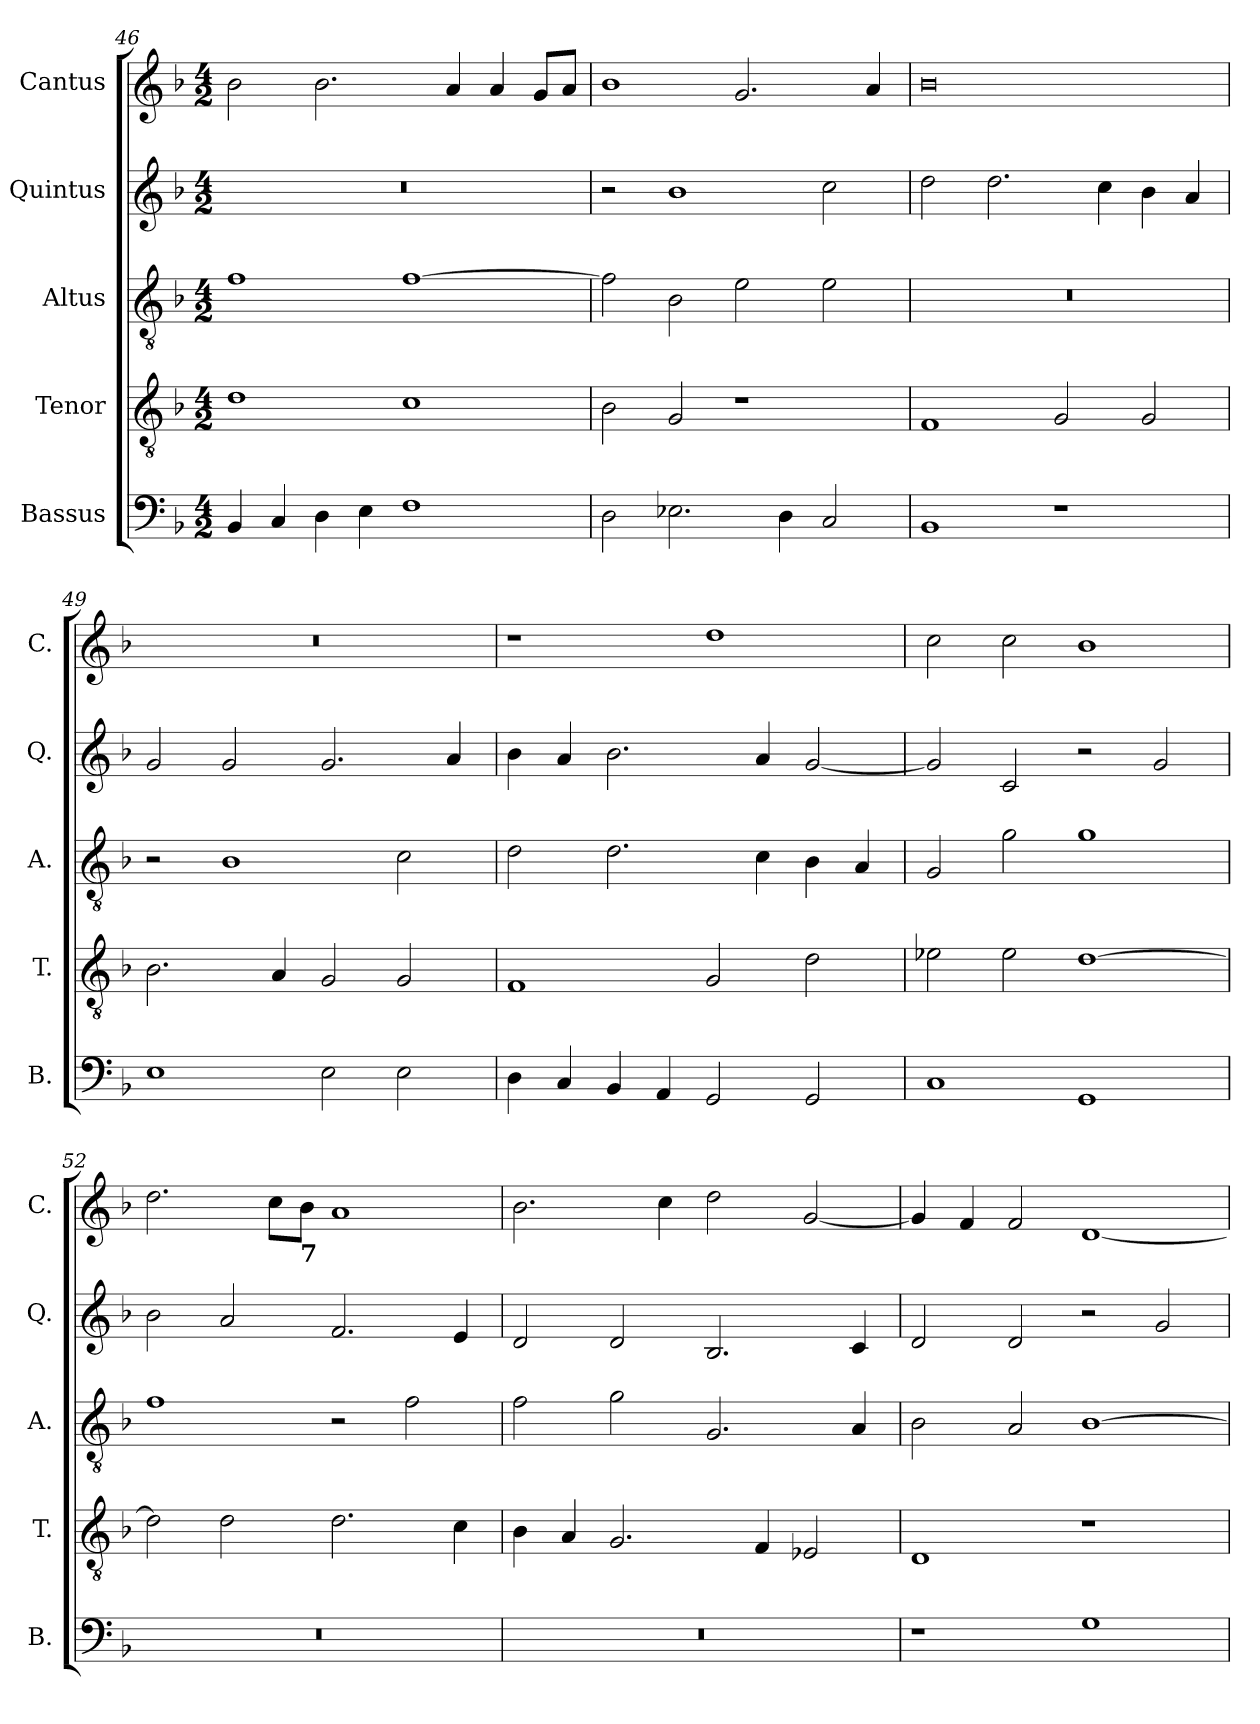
**kern	**kern	**kern	**kern	**kern
*part5	*part4	*part3	*part2	*part1
*staff5	*staff4	*staff3	*staff2	*staff1
*I"Bassus	*I"Tenor	*I"Altus	*I"Quintus	*I"Cantus
*I'B.	*I'T.	*I'A.	*I'Q.	*I'C.
*clefF4	*clefGv2	*clefGv2	*clefG2	*clefG2
*k[b-]	*k[b-]	*k[b-]	*k[b-]	*k[b-]
*F:	*F:	*F:	*F:	*F:
*M4/2	*M4/2	*M4/2	*M4/2	*M4/2
=46	=46	=46	=46	=46
4BB-/	1d	1f	0r	2b-\
4C/	.	.	.	.
4D\	.	.	.	2.b-\
4E\	.	.	.	.
1F	1c	[1f	.	.
.	.	.	.	4a/
.	.	.	.	4a/
.	.	.	.	8g/L
.	.	.	.	8a/J
=47	=47	=47	=47	=47
2D\	2B-\	2f\]	2r	1b-
2.E-X\	2G/	2B-\	1b-	.
.	1r	2e\	.	2.g/
4D\	.	.	.	.
2C/	.	2e\	2cc\	.
.	.	.	.	4a/
=48	=48	=48	=48	=48
1BB-	1F	0r	2dd\	0b-
.	.	.	2.dd\	.
1r	2G/	.	.	.
.	.	.	4cc\	.
.	2G/	.	4b-\	.
.	.	.	4a/	.
=49	=49	=49	=49	=49
1E	2.B-\	2r	2g/	0r
.	.	1B-	2g/	.
.	4A/	.	.	.
2E\	2G/	.	2.g/	.
2E\	2G/	2c\	.	.
.	.	.	4a/	.
=50	=50	=50	=50	=50
4D\	1F	2d\	4b-\	1r
4C/	.	.	4a/	.
4BB-/	.	2.d\	2.b-\	.
4AA/	.	.	.	.
2GG/	2G/	.	.	1dd
.	.	4c\	4a/	.
2GG/	2d\	4B-\	[2g/	.
.	.	4A/	.	.
=51	=51	=51	=51	=51
1C	2e-X\	2G/	2g/]	2cc\
.	2e-\	2g\	2c/	2cc\
1GG	[1d	1g	2r	1b-
.	.	.	2g/	.
=52	=52	=52	=52	=52
0r	2d\]	1f	2b-\	2.dd\
.	2d\	.	2a/	.
.	.	.	.	8cc\L
!	!	!	!	!LO:TX:b:B:t=7
.	.	.	.	8b-\J
.	2.d\	2r	2.f/	1a
.	.	2f\	.	.
.	4c\	.	4e/	.
=53	=53	=53	=53	=53
0r	4B-\	2f\	2d/	2.b-\
.	4A/	.	.	.
.	2.G/	2g\	2d/	.
.	.	.	.	4cc\
.	.	2.G/	2.B-/	2dd\
.	4F/	.	.	.
.	2E-X/	.	.	[2g/
.	.	4A/	4c/	.
=54	=54	=54	=54	=54
1r	1D	2B-\	2d/	4g/]
.	.	.	.	4f/
.	.	2A/	2d/	2f/
1G	1r	[1B-	2r	[1d
.	.	.	2g/	.
=	=	=	=	=
*-	*-	*-	*-	*-
